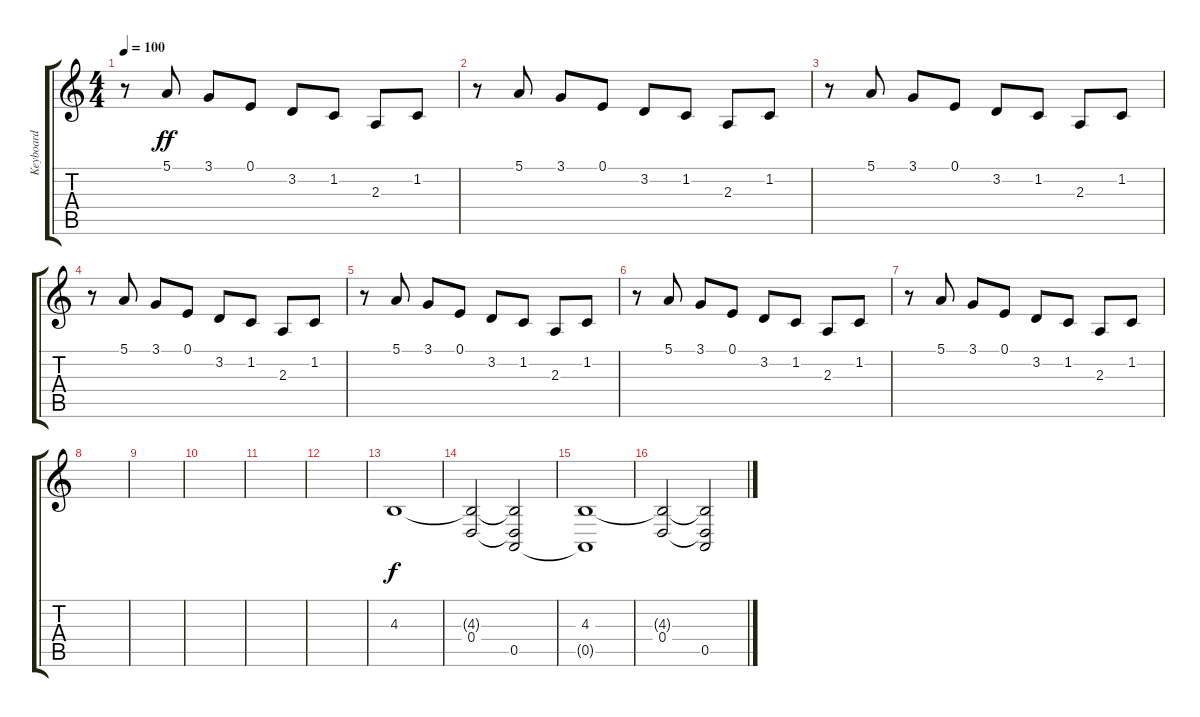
\track ("Keyboard" "Keyboard") {instrument tremolostrings}
\staff {score tabs}
\tuning (E4 B3 G3 D3 A2 E2) {hide}
\ts (4 4)
\tempo 100
\clef g2
\ks c
r.8{dy ff} 5.1.8 3.1.8 0.1.8 3.2.8 1.2.8 2.3.8 1.2.8 |
r.8 5.1.8 3.1.8 0.1.8 3.2.8 1.2.8 2.3.8 1.2.8 |
r.8 5.1.8 3.1.8 0.1.8 3.2.8 1.2.8 2.3.8 1.2.8 |
r.8 5.1.8 3.1.8 0.1.8 3.2.8 1.2.8 2.3.8 1.2.8 |
r.8 5.1.8 3.1.8 0.1.8 3.2.8 1.2.8 2.3.8 1.2.8 |
r.8 5.1.8 3.1.8 0.1.8 3.2.8 1.2.8 2.3.8 1.2.8 |
r.8 5.1.8 3.1.8 0.1.8 3.2.8 1.2.8 2.3.8 1.2.8 |
|
|
|
|
|
4.3.1{dy f} |
(4.3{t} 0.4).2 (4.3{t} 0.4{t} 0.5).2 |
(4.3 0.5{t}).1 |
(4.3{t} 0.4).2 (4.3{t} 0.4{t} 0.5).2
